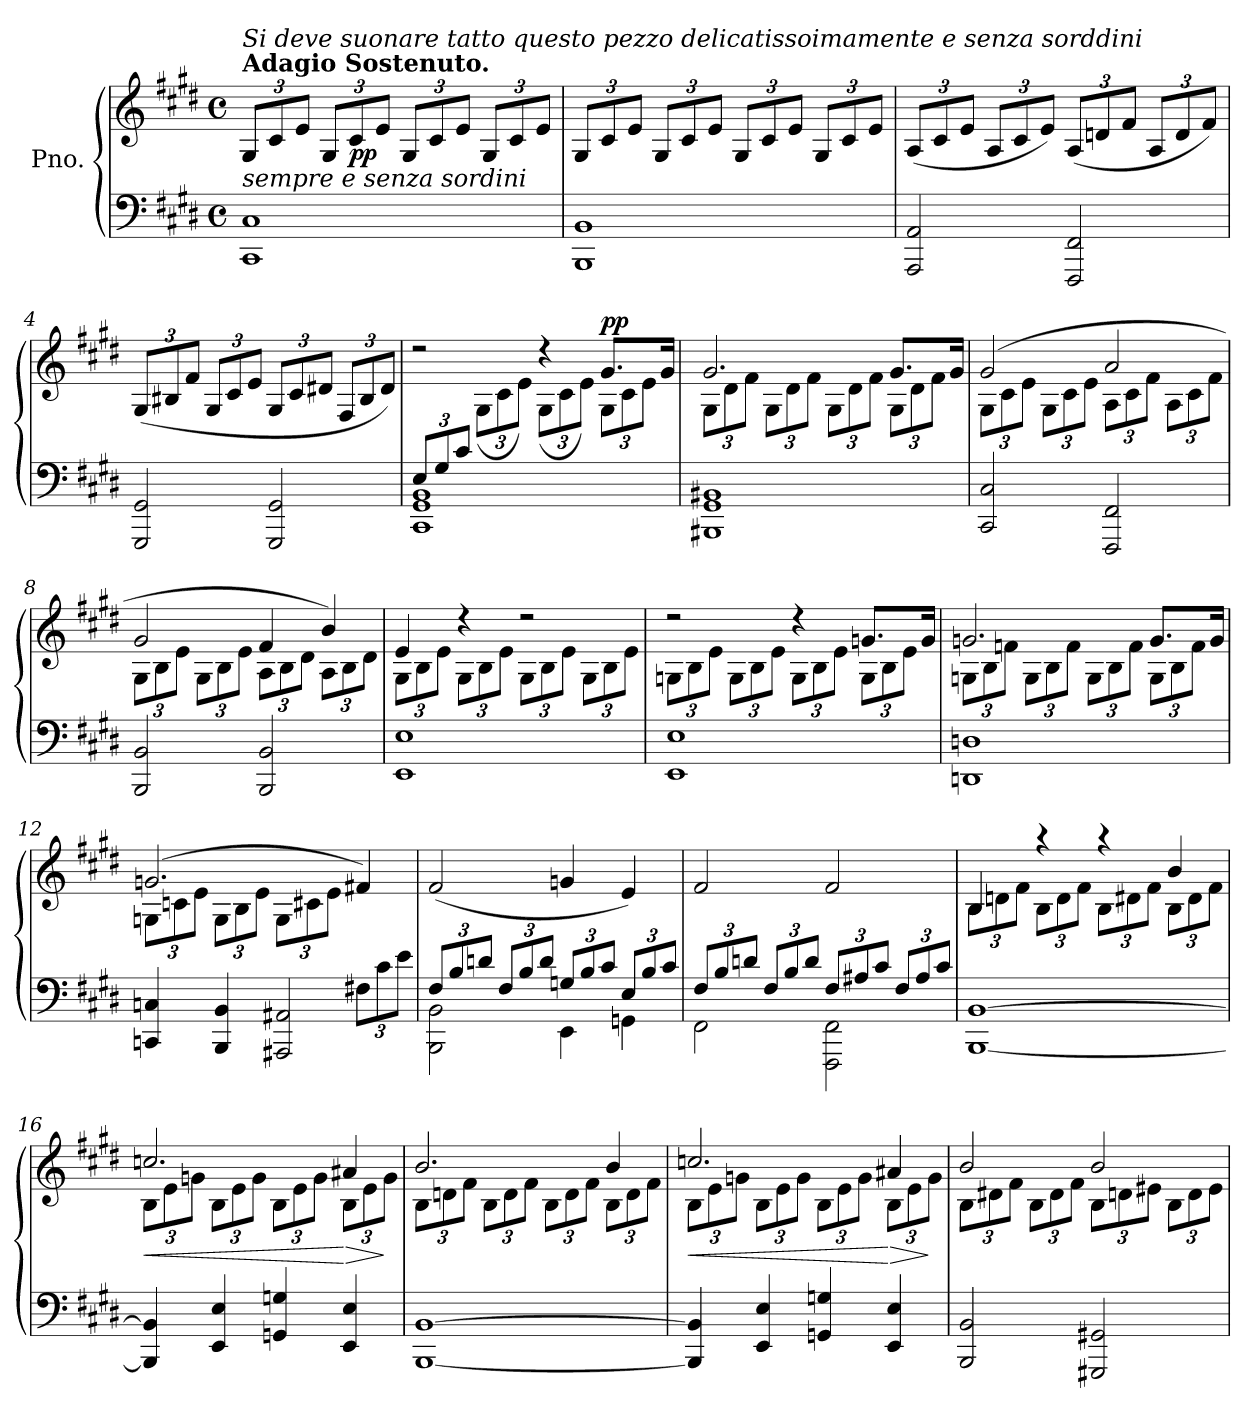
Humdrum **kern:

**kern	**kern	**dynam
*part1	*part1	*part1
*staff2	*staff1	*staff1/2
*I"Pno.	*	*
*clefF4	*clefG2	*
*k[f#c#g#d#]	*k[f#c#g#d#]	*
*E:	*E:	*
*M4/4	*M4/4	*
*met(c)	*met(c)	*
=1	=1	=1
!	!LO:TX:a:B:t=Adagio Sostenuto.	!
!	!LO:TX:b:i:t=sempre e senza sordini	!
!	!LO:TX:a:i:t=Si deve suonare tatto questo pezzo delicatissoimamente e senza sorddini	!
1CC# 1C#	12G#/L	.
.	12c#/	.
.	12e/J	.
.	12G#/L	.
!	!	!LO:DY:b
.	12c#/	pp
.	12e/J	.
.	12G#/L	.
.	12c#/	.
.	12e/J	.
.	12G#/L	.
.	12c#/	.
.	12e/J	.
=2	=2	=2
1BBB 1BB	12G#/L	.
.	12c#/	.
.	12e/J	.
.	12G#/L	.
.	12c#/	.
.	12e/J	.
.	12G#/L	.
.	12c#/	.
.	12e/J	.
.	12G#/L	.
.	12c#/	.
.	12e/J	.
=3	=3	=3
2AAA/ 2AA/	(<12A/L	.
.	12c#/	.
.	12e/J	.
.	12A/L	.
.	12c#/	.
.	12e/J)	.
2FFF#/ 2FF#/	(<12A/L	.
.	12dn/	.
.	12f#/J	.
.	12A/L	.
.	12d/	.
.	12f#/J)	.
!!LO:LB:g=z
=4	=4	=4
2GGG#/ 2GG#/	(<12G#/L	.
.	12B#X/	.
.	12f#/J	.
.	12G#/L	.
.	12c#/	.
.	12e/J	.
2GGG#/ 2GG#/	12G#/L	.
.	12c#/	.
.	12d#X/J	.
.	12F#/L	.
.	12B#/	.
.	12d#/J)	.
=5	=5	=5
*^	*^	*
12E/L	1CC# 1GG# 1BB	2r	4ryy	.
12G#/	.	.	.	.
12c#/J	.	.	.	.
2.ryy	.	.	(<12G#\L	.
.	.	.	12c#\	.
.	.	.	12e\J)	.
.	.	4r	(<12G#\L	.
.	.	.	12c#\	.
.	.	.	12e\J)	.
!	!	!	!	!LO:DY:a
.	.	8.g#/L	12G#\L	pp
.	.	.	12c#\	.
.	.	.	12e\J	.
.	.	16g#/Jk	.	.
*v	*v	*	*	*
=6	=6	=6	=6
1BBB#X 1GG# 1BB#X	2.g#/	12G#\L	.
.	.	12d#\	.
.	.	12f#\J	.
.	.	12G#\L	.
.	.	12d#\	.
.	.	12f#\J	.
.	.	12G#\L	.
.	.	12d#\	.
.	.	12f#\J	.
.	8.g#/L	12G#\L	.
.	.	12d#\	.
.	.	12f#\J	.
.	16g#/Jk	.	.
=7	=7	=7	=7
2CC#/ 2C#/	(2g#/	12G#\L	.
.	.	12c#\	.
.	.	12e\J	.
.	.	12G#\L	.
.	.	12c#\	.
.	.	12e\J	.
2FFF#/ 2FF#/	2a/	12A\L	.
.	.	12c#\	.
.	.	12f#\J	.
.	.	12A\L	.
.	.	12c#\	.
.	.	12f#\J	.
!!LO:LB:g=z	!!
=8	=8	=8	=8
2BBB/ 2BB/	2g#/	12G#\L	.
.	.	12B\	.
.	.	12e\J	.
.	.	12G#\L	.
.	.	12B\	.
.	.	12e\J	.
2BBB/ 2BB/	4f#/	12A\L	.
.	.	12B\	.
.	.	12d#\J	.
.	4b/)	12A\L	.
.	.	12B\	.
.	.	12d#\J	.
=9	=9	=9	=9
1EE 1E	4e/	12G#\L	.
.	.	12B\	.
.	.	12e\J	.
.	4rcc	12G#\L	.
.	.	12B\	.
.	.	12e\J	.
.	2rdd	12G#\L	.
.	.	12B\	.
.	.	12e\J	.
.	.	12G#\L	.
.	.	12B\	.
.	.	12e\J	.
=10	=10	=10	=10
1EE 1E	2rdd	12Gn\L	.
.	.	12B\	.
.	.	12e\J	.
.	.	12G\L	.
.	.	12B\	.
.	.	12e\J	.
.	4rcc	12G\L	.
.	.	12B\	.
.	.	12e\J	.
.	8.gn/L	12G\L	.
.	.	12B\	.
.	.	12e\J	.
.	16g/Jk	.	.
=11	=11	=11	=11
1DDn 1Dn	2.gn/	12Gn\L	.
.	.	12B\	.
.	.	12fn\J	.
.	.	12G\L	.
.	.	12B\	.
.	.	12f\J	.
.	.	12G\L	.
.	.	12B\	.
.	.	12f\J	.
.	8.g/L	12G\L	.
.	.	12B\	.
.	.	12f\J	.
.	16g/Jk	.	.
!!LO:LB:g=z	!!
=12	=12	=12	=12
*^	*	*	*
2.ryy	4CCn/ 4Cn/	(2.gn/	12Gn\L	.
.	.	.	12cn\	.
.	.	.	12e\J	.
.	4BBB/ 4BB/	.	12G\L	.
.	.	.	12B\	.
.	.	.	12e\J	.
.	2AAA#X/ 2AA#X/	.	12G\L	.
.	.	.	12c#X\	.
.	.	.	12e\J	.
12F#X\L	.	4f#X/)	4ryy	.
12c#\	.	.	.	.
12e\J	.	.	.	.
*	*	*v	*v	*
=13	=13	=13	=13
12F#/L	2BBB\ 2BB\	(2f#/	.
12B/	.	.	.
12dn/J	.	.	.
12F#/L	.	.	.
12B/	.	.	.
12d/J	.	.	.
12Gn/L	4EE\	4gn/	.
12B/	.	.	.
12c#/J	.	.	.
12E/L	4GGn\	4e/)	.
12B/	.	.	.
12c#/J	.	.	.
=14	=14	=14	=14
12F#/L	2FF#\	2f#/	.
12B/	.	.	.
12dn/J	.	.	.
12F#/L	.	.	.
12B/	.	.	.
12d/J	.	.	.
12F#/L	2FFF#\ 2FF#\	2f#/	.
12A#X/	.	.	.
12c#/J	.	.	.
12F#/L	.	.	.
12A#/	.	.	.
12c#/J	.	.	.
*v	*v	*	*
=15	=15	=15
*	*^	*
[1BBB [1BB	4B/	12B\L	.
.	.	12dn\	.
.	.	12f#\J	.
.	4raa	12B\L	.
.	.	12d\	.
.	.	12f#\J	.
.	4raa	12B\L	.
.	.	12d#X\	.
.	.	12f#\J	.
.	4b/	12B\L	.
.	.	12d#\	.
.	.	12f#\J	.
!!LO:LB:g=z	!!
=16	=16	=16	=16
!	!	!	!LO:HP:b
4BBB/] 4BB/]	2.ccn/	12B\L	<
.	.	12e\	.
.	.	12gn\J	.
4EE/ 4E/	.	12B\L	.
.	.	12e\	.
.	.	12g\J	.
4GGn/ 4Gn/	.	12B\L	.
.	.	12e\	.
.	.	12g\J	.
!	!	!	!LO:HP:n=1:b
4EE/ 4E/	4a#X/	12B\L	[ >
.	.	12e\	.
.	.	12g\J	]
=17	=17	=17	=17
[1BBB [1BB	2.b/	12B\L	.
.	.	12dn\	.
.	.	12f#\J	.
.	.	12B\L	.
.	.	12d\	.
.	.	12f#\J	.
.	.	12B\L	.
.	.	12d\	.
.	.	12f#\J	.
.	4b/	12B\L	.
.	.	12d\	.
.	.	12f#\J	.
=18	=18	=18	=18
!	!	!	!LO:HP:b
4BBB/] 4BB/]	2.ccn/	12B\L	<
.	.	12e\	.
.	.	12gn\J	.
4EE/ 4E/	.	12B\L	.
.	.	12e\	.
.	.	12g\J	.
4GGn/ 4Gn/	.	12B\L	.
.	.	12e\	.
.	.	12g\J	.
!	!	!	!LO:HP:n=1:b
4EE/ 4E/	4a#X/	12B\L	[ >
.	.	12e\	.
.	.	12g\J	]
=19	=19	=19	=19
2BBB/ 2BB/	2b/	12B\L	.
.	.	12d#X\	.
.	.	12f#\J	.
.	.	12B\L	.
.	.	12d#\	.
.	.	12f#\J	.
2GGG#X/ 2GG#X/	2b/	12B\L	.
.	.	12dn\	.
.	.	12e#X\J	.
.	.	12B\L	.
.	.	12d\	.
.	.	12e#\J	.
*	*v	*v	*
=	=	=
*-	*-	*-
